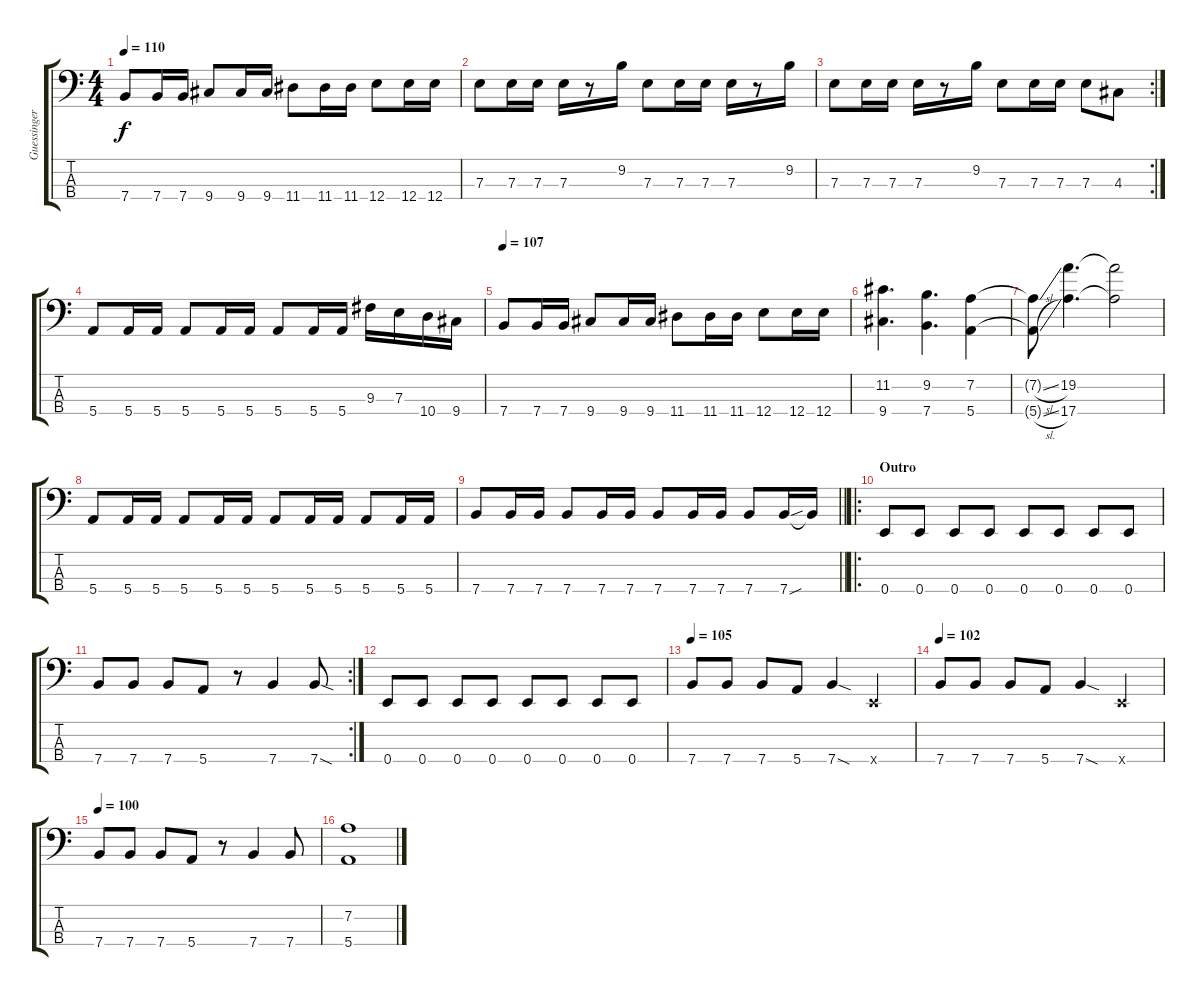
\track ("Guessinger" "Guessinger") {instrument electricbassfinger}
\staff {score tabs}
\tuning (G2 D2 A1 E1) {hide}
\ts (4 4)
\tempo 110
\clef f4
\ks c
7.4.8{dy f} 7.4.16 7.4.16 9.4.8 9.4.16 9.4.16 11.4.8 11.4.16 11.4.16 12.4.8 12.4.16 12.4.16 |
7.3.8 7.3.16 7.3.16 7.3.16 r.8 9.2.16 7.3.8 7.3.16 7.3.16 7.3.16 r.8 9.2.16 |
\rc 2
7.3.8 7.3.16 7.3.16 7.3.16 r.8 9.2.16 7.3.8 7.3.16 7.3.16 7.3.8 4.3.8 |
5.4.8 5.4.16 5.4.16 5.4.8 5.4.16 5.4.16 5.4.8 5.4.16 5.4.16 9.3.16 7.3.16 10.4.16 9.4.16 |
\tempo 107
7.4.8 7.4.16 7.4.16 9.4.8 9.4.16 9.4.16 11.4.8 11.4.16 11.4.16 12.4.8 12.4.16 12.4.16 |
(11.2 9.4).4{d} (9.2 7.4).4{d} (7.2 5.4).4 |
(7.2{sl t} 5.4{sl t}).8 (19.2 17.4).4{d} (19.2{t} 17.4{t}).2 |
5.4.8 5.4.16 5.4.16 5.4.8 5.4.16 5.4.16 5.4.8 5.4.16 5.4.16 5.4.8 5.4.16 5.4.16 |
\barLineRight lightlight
7.4.8 7.4.16 7.4.16 7.4.8 7.4.16 7.4.16 7.4.8 7.4.16 7.4.16 7.4.8 7.4{sou}.16 7.4{t}.16 |
\ro
\section ("" "Outro")
0.4.8 0.4.8 0.4.8 0.4.8 0.4.8 0.4.8 0.4.8 0.4.8 |
\rc 2
7.4.8 7.4.8 7.4.8 5.4.8 r.8 7.4.4 7.4{sod}.8 |
0.4.8 0.4.8 0.4.8 0.4.8 0.4.8 0.4.8 0.4.8 0.4.8 |
\tempo 105
7.4.8 7.4.8 7.4.8 5.4.8 7.4{sod}.4 0.4{x}.4 |
\tempo 102
7.4.8 7.4.8 7.4.8 5.4.8 7.4{sod}.4 0.4{x}.4 |
\tempo 100
7.4.8 7.4.8 7.4.8 5.4.8 r.8 7.4.4 7.4.8 |
(7.2 5.4).1
